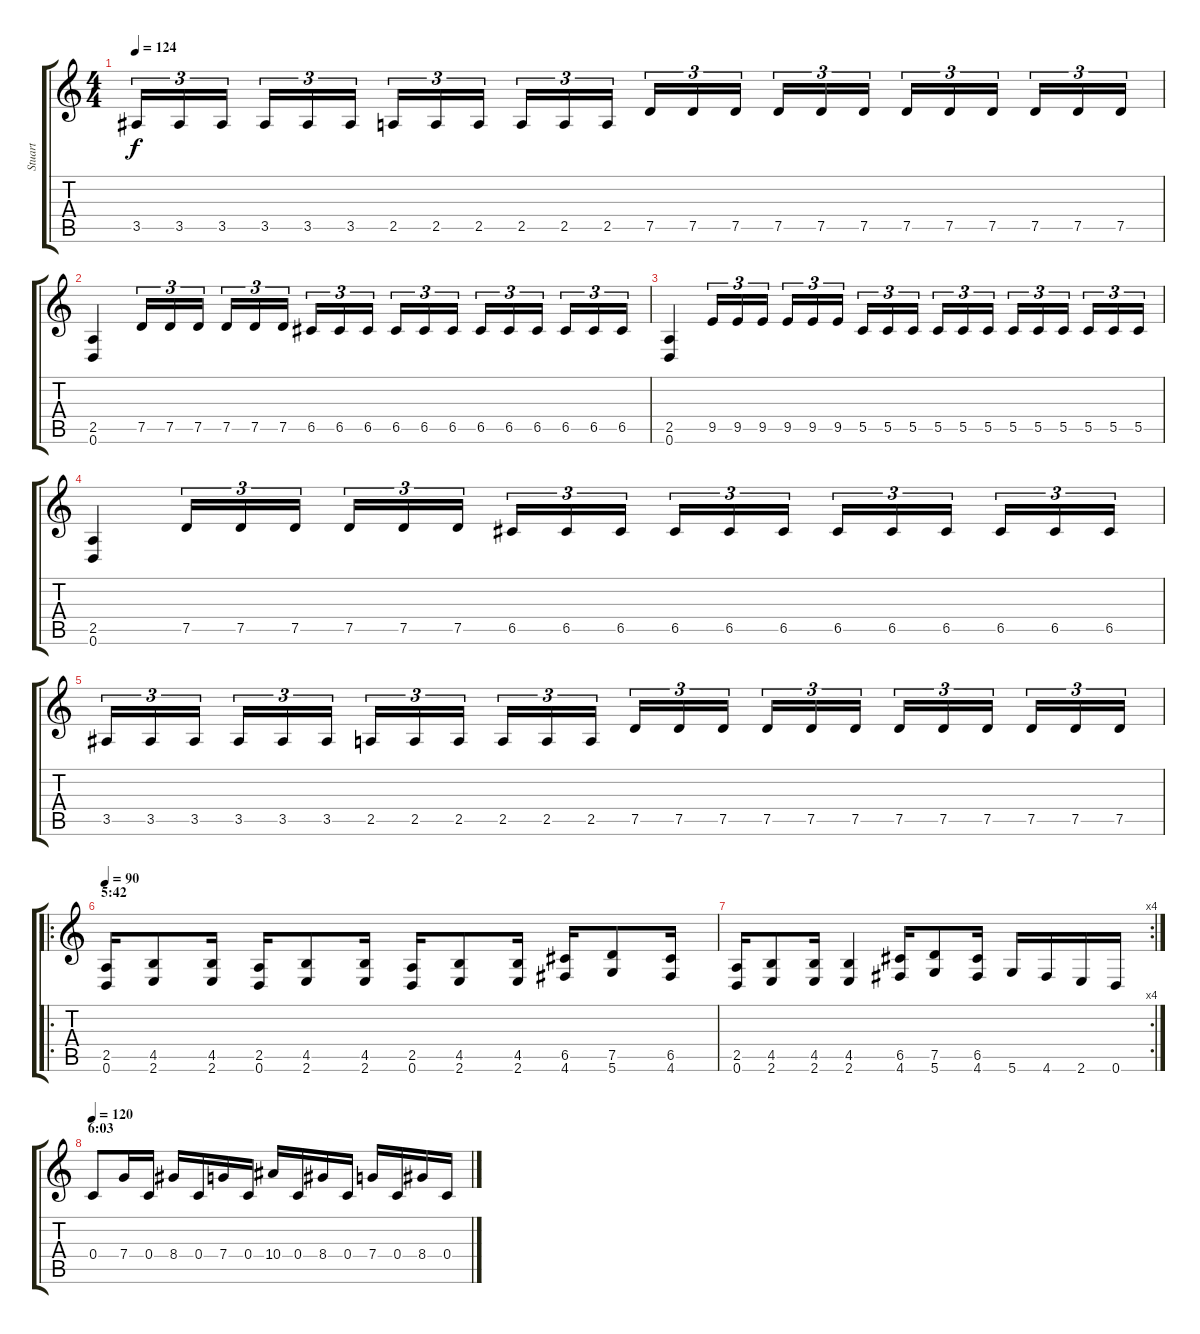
\track ("Stuart" "Stuart") {instrument distortionguitar}
\staff {score tabs}
\tuning (D4 A3 F3 C3 G2 D2) {hide}
\ts (4 4)
\tempo 124
\clef g2
\ks c
3.5.16{tu (3 2) dy f} 3.5.16{tu (3 2)} 3.5.16{tu (3 2)} 3.5.16{tu (3 2)} 3.5.16{tu (3 2)} 3.5.16{tu (3 2)} 2.5.16{tu (3 2)} 2.5.16{tu (3 2)} 2.5.16{tu (3 2)} 2.5.16{tu (3 2)} 2.5.16{tu (3 2)} 2.5.16{tu (3 2)} 7.5.16{tu (3 2)} 7.5.16{tu (3 2)} 7.5.16{tu (3 2)} 7.5.16{tu (3 2)} 7.5.16{tu (3 2)} 7.5.16{tu (3 2)} 7.5.16{tu (3 2)} 7.5.16{tu (3 2)} 7.5.16{tu (3 2)} 7.5.16{tu (3 2)} 7.5.16{tu (3 2)} 7.5.16{tu (3 2)} |
(2.5 0.6).4 7.5.16{tu (3 2)} 7.5.16{tu (3 2)} 7.5.16{tu (3 2)} 7.5.16{tu (3 2)} 7.5.16{tu (3 2)} 7.5.16{tu (3 2)} 6.5.16{tu (3 2)} 6.5.16{tu (3 2)} 6.5.16{tu (3 2)} 6.5.16{tu (3 2)} 6.5.16{tu (3 2)} 6.5.16{tu (3 2)} 6.5.16{tu (3 2)} 6.5.16{tu (3 2)} 6.5.16{tu (3 2)} 6.5.16{tu (3 2)} 6.5.16{tu (3 2)} 6.5.16{tu (3 2)} |
(2.5 0.6).4 9.5.16{tu (3 2)} 9.5.16{tu (3 2)} 9.5.16{tu (3 2)} 9.5.16{tu (3 2)} 9.5.16{tu (3 2)} 9.5.16{tu (3 2)} 5.5.16{tu (3 2)} 5.5.16{tu (3 2)} 5.5.16{tu (3 2)} 5.5.16{tu (3 2)} 5.5.16{tu (3 2)} 5.5.16{tu (3 2)} 5.5.16{tu (3 2)} 5.5.16{tu (3 2)} 5.5.16{tu (3 2)} 5.5.16{tu (3 2)} 5.5.16{tu (3 2)} 5.5.16{tu (3 2)} |
(2.5 0.6).4 7.5.16{tu (3 2)} 7.5.16{tu (3 2)} 7.5.16{tu (3 2)} 7.5.16{tu (3 2)} 7.5.16{tu (3 2)} 7.5.16{tu (3 2)} 6.5.16{tu (3 2)} 6.5.16{tu (3 2)} 6.5.16{tu (3 2)} 6.5.16{tu (3 2)} 6.5.16{tu (3 2)} 6.5.16{tu (3 2)} 6.5.16{tu (3 2)} 6.5.16{tu (3 2)} 6.5.16{tu (3 2)} 6.5.16{tu (3 2)} 6.5.16{tu (3 2)} 6.5.16{tu (3 2)} |
3.5.16{tu (3 2)} 3.5.16{tu (3 2)} 3.5.16{tu (3 2)} 3.5.16{tu (3 2)} 3.5.16{tu (3 2)} 3.5.16{tu (3 2)} 2.5.16{tu (3 2)} 2.5.16{tu (3 2)} 2.5.16{tu (3 2)} 2.5.16{tu (3 2)} 2.5.16{tu (3 2)} 2.5.16{tu (3 2)} 7.5.16{tu (3 2)} 7.5.16{tu (3 2)} 7.5.16{tu (3 2)} 7.5.16{tu (3 2)} 7.5.16{tu (3 2)} 7.5.16{tu (3 2)} 7.5.16{tu (3 2)} 7.5.16{tu (3 2)} 7.5.16{tu (3 2)} 7.5.16{tu (3 2)} 7.5.16{tu (3 2)} 7.5.16{tu (3 2)} |
\ro
\section ("" "5:42")
\tempo 90
(2.5 0.6).16 (4.5 2.6).8 (4.5 2.6).16 (2.5 0.6).16 (4.5 2.6).8 (4.5 2.6).16 (2.5 0.6).16 (4.5 2.6).8 (4.5 2.6).16 (6.5 4.6).16 (7.5 5.6).8 (6.5 4.6).16 |
\rc 4
(2.5 0.6).16 (4.5 2.6).8 (4.5 2.6).16 (4.5 2.6).4 (6.5 4.6).16 (7.5 5.6).8 (6.5 4.6).16 5.6.16 4.6.16 2.6.16 0.6.16 |
\section ("" "6:03")
\tempo 120
0.4.8 7.4.16 0.4.16 8.4.16 0.4.16 7.4.16 0.4.16 10.4.16 0.4.16 8.4.16 0.4.16 7.4.16 0.4.16 8.4.16 0.4.16
